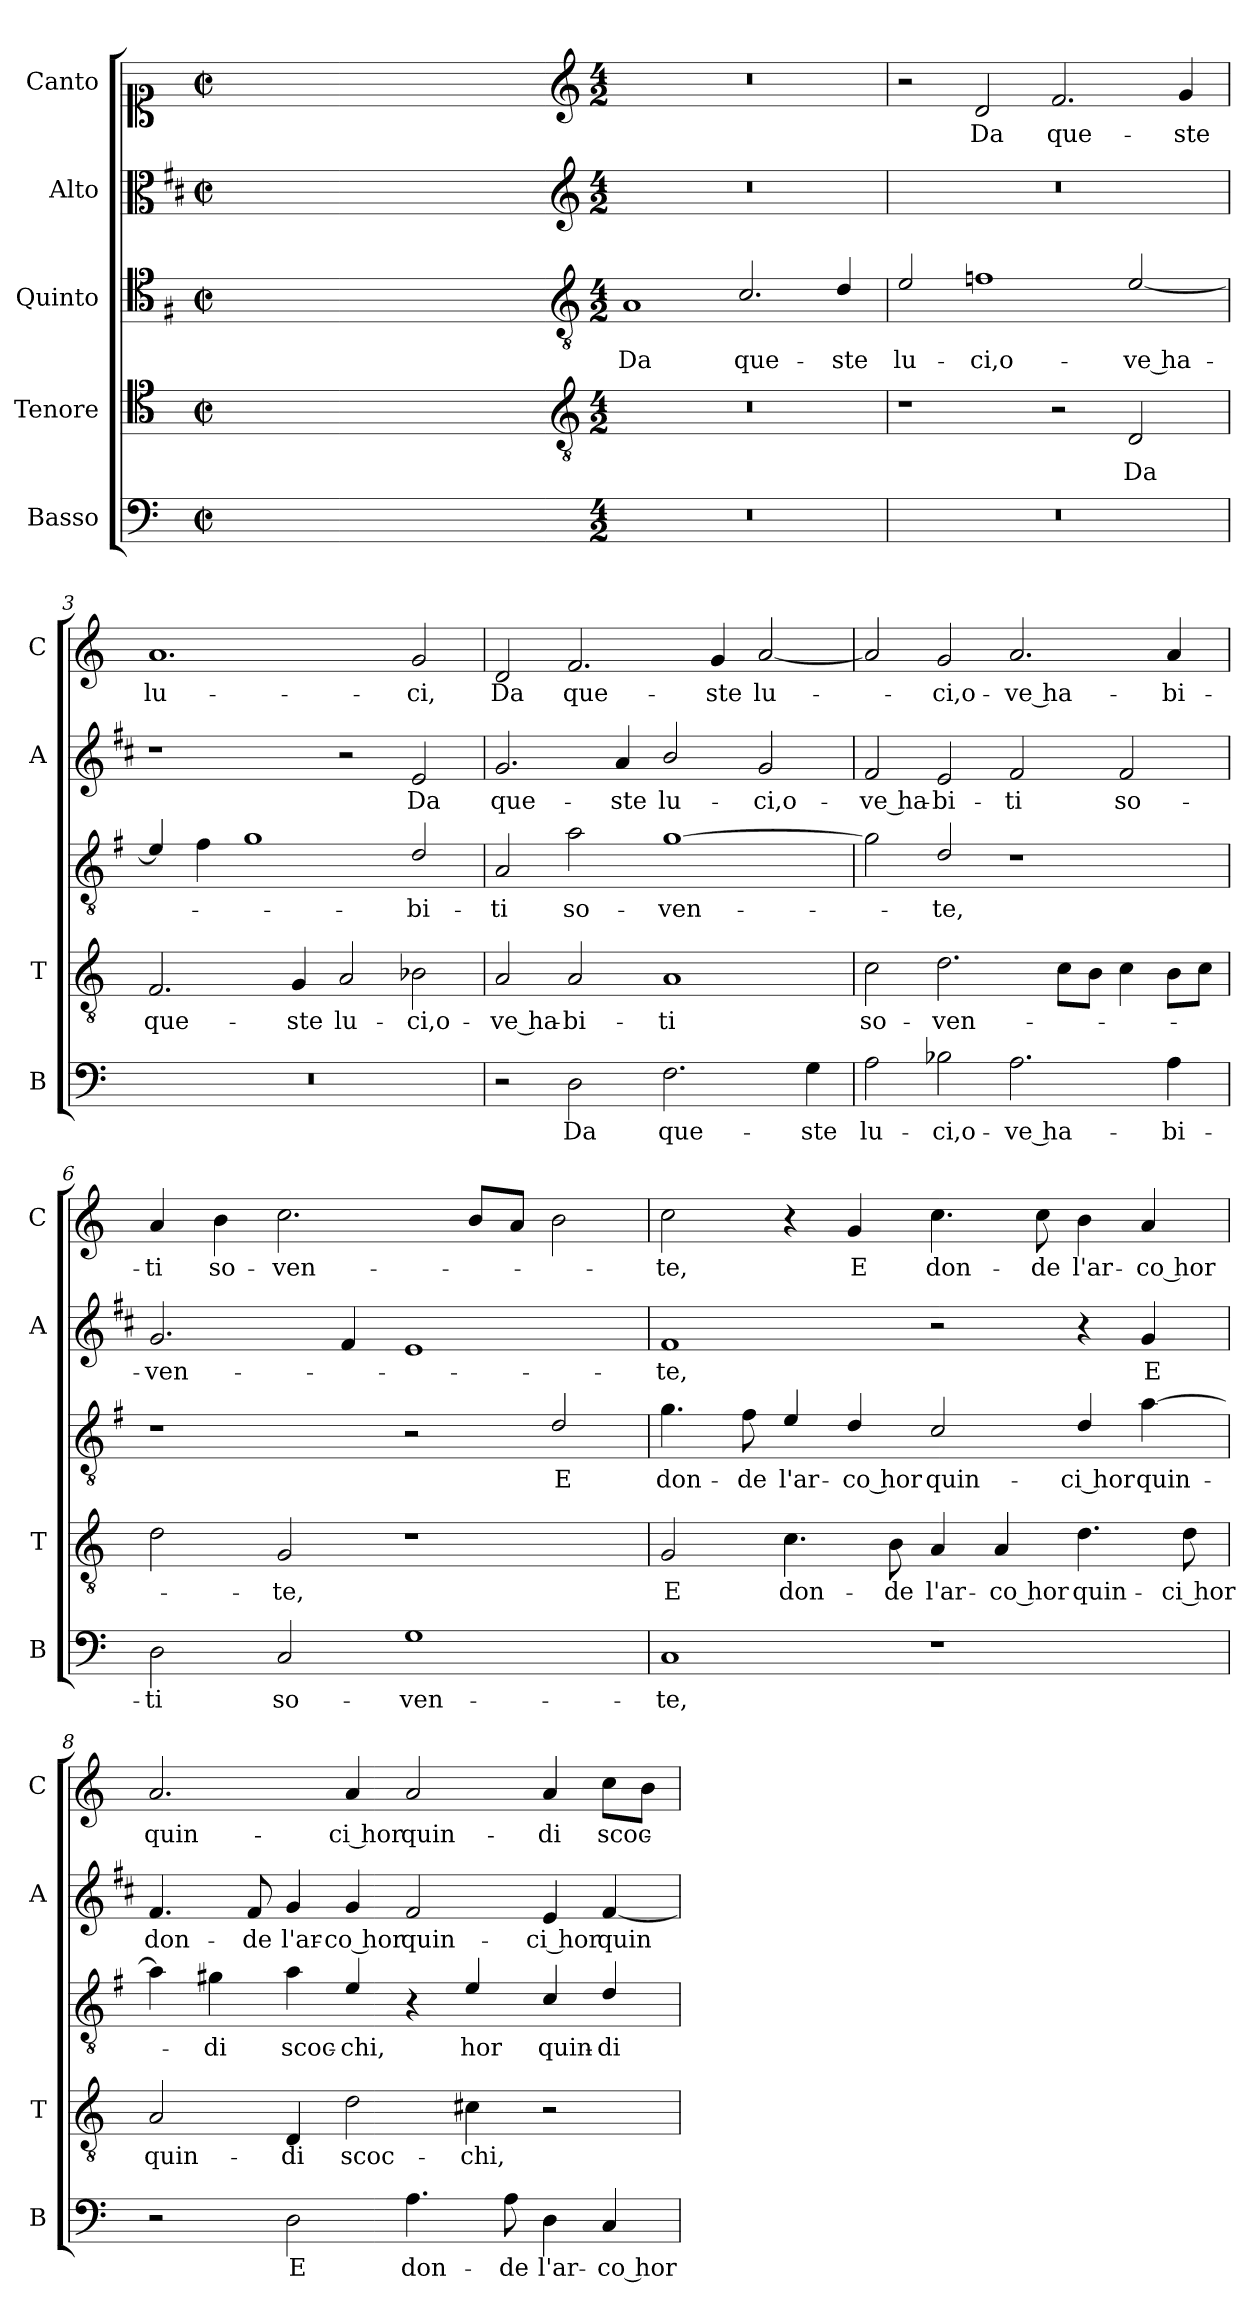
**kern	**text	**kern	**text	**kern	**text	**kern	**text	**kern	**text
*part5	*part5	*part4	*part4	*part3	*part3	*part2	*part2	*part1	*part1
*staff5	*staff5	*staff4	*staff4	*staff3	*staff3	*staff2	*staff2	*staff1	*staff1
*I"Basso	*	*I"Tenore	*	*I"Quinto	*	*I"Alto	*	*I"Canto	*
*I'B	*	*I'T	*	*	*	*I'A	*	*I'C	*
*clefF4	*	*clefC4	*	*clefC4	*	*clefC3	*	*clefC1	*
*	*	*	*	*ITrd4c7	*	*ITrd1c2	*	*	*
*k[]	*	*k[]	*	*k[]	*	*k[]	*	*k[]	*
*C:	*	*C:	*	*C:	*	*C:	*	*C:	*
*M2/2	*	*M2/2	*	*M2/2	*	*M2/2	*	*M2/2	*
*met(c|)	*	*met(c|)	*	*met(c|)	*	*met(c|)	*	*met(c|)	*
=	=	=	=	=	=	=	=	=	=
1ryy	.	1ryy	.	1ryy	.	1ryy	.	1ryy	.
=1X-	=1X-	=1X-	=1X-	=1X-	=1X-	=1X-	=1X-	=1X-	=1X-
4ryy	.	4ryy	.	4ryy	.	4ryy	.	4ryy	.
4ryy	.	4ryy	.	4ryy	.	4ryy	.	4ryy	.
4ryy	.	4ryy	.	4ryy	.	4ryy	.	4ryy	.
4ryy	.	4ryy	.	4ryy	.	4ryy	.	4ryy	.
=1-	=1-	=1-	=1-	=1-	=1-	=1-	=1-	=1-	=1-
*	*	*clefGv2	*	*clefGv2	*	*clefG2	*	*clefG2	*
*M4/2	*	*M4/2	*	*M4/2	*	*M4/2	*	*M4/2	*
!	!	!	!	!	!LO:LY:b	!	!	!	!
0r	.	0r	.	1D	Da	0r	.	0r	.
!	!	!	!	!	!LO:LY:b	!	!	!	!
.	.	.	.	2.F/	que-	.	.	.	.
!	!	!	!	!	!LO:LY:b	!	!	!	!
.	.	.	.	4G/	-ste	.	.	.	.
=2	=2	=2	=2	=2	=2	=2	=2	=2	=2
!	!	!	!	!	!LO:LY:b	!	!	!	!
0r	.	1r	.	2A/	lu-	0r	.	2r	.
!	!	!	!	!	!LO:LY:b	!	!	!	!LO:LY:b
.	.	.	.	1B-X	-ci,o-	.	.	2d/	Da
!	!	!	!	!	!	!	!	!	!LO:LY:b
.	.	2r	.	.	.	.	.	2.f/	que-
!	!	!	!LO:LY:b	!	!LO:LY:b	!	!	!	!
.	.	2D/	Da	[2A/	-ve ha-	.	.	.	.
!	!	!	!	!	!	!	!	!	!LO:LY:b
.	.	.	.	.	.	.	.	4g/	-ste
=3	=3	=3	=3	=3	=3	=3	=3	=3	=3
!	!	!	!LO:LY:b	!	!	!	!	!	!LO:LY:b
0r	.	2.F/	que-	4A/]	.	1r	.	1.a	lu-
.	.	.	.	4B\	.	.	.	.	.
.	.	.	.	1c	.	.	.	.	.
!	!	!	!LO:LY:b	!	!	!	!	!	!
.	.	4G/	-ste	.	.	.	.	.	.
!	!	!	!LO:LY:b	!	!	!	!	!	!
.	.	2A/	lu-	.	.	2r	.	.	.
!	!	!	!LO:LY:b	!	!LO:LY:b	!	!LO:LY:b	!	!LO:LY:b
.	.	2B-X\	-ci,o-	2G/	-bi-	2d/	Da	2g/	-ci,
=4	=4	=4	=4	=4	=4	=4	=4	=4	=4
!	!	!	!LO:LY:b	!	!LO:LY:b	!	!LO:LY:b	!	!LO:LY:b
2r	.	2A/	-ve ha-	2D/	-ti	2.f/	que-	2d/	Da
!	!LO:LY:b	!	!LO:LY:b	!	!LO:LY:b	!	!	!	!LO:LY:b
2D\	Da	2A/	-bi-	2d\	so-	.	.	2.f/	que-
!	!	!	!	!	!	!	!LO:LY:b	!	!
.	.	.	.	.	.	4g/	-ste	.	.
!	!LO:LY:b	!	!LO:LY:b	!	!LO:LY:b	!	!LO:LY:b	!	!
2.F\	que-	1A	-ti	[1c	-ven-	2a/	lu-	.	.
!	!	!	!	!	!	!	!	!	!LO:LY:b
.	.	.	.	.	.	.	.	4g/	-ste
!	!	!	!	!	!	!	!LO:LY:b	!	!LO:LY:b
.	.	.	.	.	.	2f/	-ci,o-	[2a/	lu-
!	!LO:LY:b	!	!	!	!	!	!	!	!
4G\	-ste	.	.	.	.	.	.	.	.
!!LO:LB:g=z
=5	=5	=5	=5	=5	=5	=5	=5	=5	=5
!	!LO:LY:b	!	!LO:LY:b	!	!	!	!LO:LY:b	!	!
2A\	lu-	2c\	so-	2c\]	.	2e/	-ve ha-	2a/]	.
!	!LO:LY:b	!	!LO:LY:b	!	!LO:LY:b	!	!LO:LY:b	!	!LO:LY:b
2B-X\	-ci,o-	2.d\	-ven-	2G/	-te,	2d/	-bi-	2g/	-ci,o-
!	!LO:LY:b	!	!	!	!	!	!LO:LY:b	!	!LO:LY:b
2.A\	-ve ha-	.	.	1r	.	2e/	-ti	2.a/	-ve ha-
.	.	8c\L	.	.	.	.	.	.	.
.	.	8B\J	.	.	.	.	.	.	.
!	!	!	!	!	!	!	!LO:LY:b	!	!
.	.	4c\	.	.	.	2e/	so-	.	.
!	!LO:LY:b	!	!	!	!	!	!	!	!LO:LY:b
4A\	-bi-	8B\L	.	.	.	.	.	4a/	-bi-
.	.	8c\J	.	.	.	.	.	.	.
=6	=6	=6	=6	=6	=6	=6	=6	=6	=6
!	!LO:LY:b	!	!	!	!	!	!LO:LY:b	!	!LO:LY:b
2D\	-ti	2d\	.	1r	.	2.f/	-ven-	4a/	-ti
!	!	!	!	!	!	!	!	!	!LO:LY:b
.	.	.	.	.	.	.	.	4b\	so-
!	!LO:LY:b	!	!LO:LY:b	!	!	!	!	!	!LO:LY:b
2C/	so-	2G/	-te,	.	.	.	.	2.cc\	-ven-
.	.	.	.	.	.	4e/	.	.	.
!	!LO:LY:b	!	!	!	!	!	!	!	!
1G	-ven-	1r	.	2r	.	1d	.	.	.
.	.	.	.	.	.	.	.	8b/L	.
.	.	.	.	.	.	.	.	8a/J	.
!	!	!	!	!	!LO:LY:b	!	!	!	!
.	.	.	.	2G/	E	.	.	2b\	.
=7	=7	=7	=7	=7	=7	=7	=7	=7	=7
!	!LO:LY:b	!	!LO:LY:b	!	!LO:LY:b	!	!LO:LY:b	!	!LO:LY:b
1C	-te,	2G/	E	4.c\	don-	1e	-te,	2cc\	-te,
!	!	!	!	!	!LO:LY:b	!	!	!	!
.	.	.	.	8B\	-de	.	.	.	.
!	!	!	!LO:LY:b	!	!LO:LY:b	!	!	!	!
.	.	4.c\	don-	4A/	l'ar-	.	.	4r	.
!	!	!	!	!	!LO:LY:b	!	!	!	!LO:LY:b
.	.	.	.	4G/	-co hor	.	.	4g/	E
!	!	!	!LO:LY:b	!	!	!	!	!	!
.	.	8B\	-de	.	.	.	.	.	.
!	!	!	!LO:LY:b	!	!LO:LY:b	!	!	!	!LO:LY:b
1r	.	4A/	l'ar-	2F/	quin-	2r	.	4.cc\	don-
!	!	!	!LO:LY:b	!	!	!	!	!	!
.	.	4A/	-co hor	.	.	.	.	.	.
!	!	!	!	!	!	!	!	!	!LO:LY:b
.	.	.	.	.	.	.	.	8cc\	-de
!	!	!	!LO:LY:b	!	!LO:LY:b	!	!	!	!LO:LY:b
.	.	4.d\	quin-	4G/	-ci hor	4r	.	4b\	l'ar-
!	!	!	!	!	!LO:LY:b	!	!LO:LY:b	!	!LO:LY:b
.	.	.	.	[4d\	quin-	4f/	E	4a/	-co hor
!	!	!	!LO:LY:b	!	!	!	!	!	!
.	.	8d\	-ci hor	.	.	.	.	.	.
!!LO:PB:g=z
=8	=8	=8	=8	=8	=8	=8	=8	=8	=8
!	!	!	!LO:LY:b	!	!	!	!LO:LY:b	!	!LO:LY:b
2r	.	2A/	quin-	4d\]	.	4.e/	don-	2.a/	quin-
!	!	!	!	!	!LO:LY:b	!	!	!	!
.	.	.	.	4c#X\	-di	.	.	.	.
!	!	!	!	!	!	!	!LO:LY:b	!	!
.	.	.	.	.	.	8e/	-de	.	.
!	!LO:LY:b	!	!LO:LY:b	!	!LO:LY:b	!	!LO:LY:b	!	!
2D\	E	4D/	-di	4d\	scoc-	4f/	l'ar-	.	.
!	!	!	!LO:LY:b	!	!LO:LY:b	!	!LO:LY:b	!	!LO:LY:b
.	.	2d\	scoc-	4A/	-chi,	4f/	-co hor	4a/	-ci hor
!	!LO:LY:b	!	!	!	!	!	!LO:LY:b	!	!LO:LY:b
4.A\	don-	.	.	4r	.	2e/	quin-	2a/	quin-
!	!	!	!LO:LY:b	!	!LO:LY:b	!	!	!	!
.	.	4c#X\	-chi,	4A/	hor	.	.	.	.
!	!LO:LY:b	!	!	!	!	!	!	!	!
8A\	-de	.	.	.	.	.	.	.	.
!	!LO:LY:b	!	!	!	!LO:LY:b	!	!LO:LY:b	!	!LO:LY:b
4D\	l'ar-	2r	.	4F/	quin-	4d/	-ci hor	4a/	-di
!	!LO:LY:b	!	!	!	!LO:LY:b	!	!LO:LY:b	!	!LO:LY:b
4C/	-co hor	.	.	4G/	-di	[4e/	quin-	8cc\L	scoc-
.	.	.	.	.	.	.	.	8b\J	.
=	=	=	=	=	=	=	=	=	=
*-	*-	*-	*-	*-	*-	*-	*-	*-	*-
